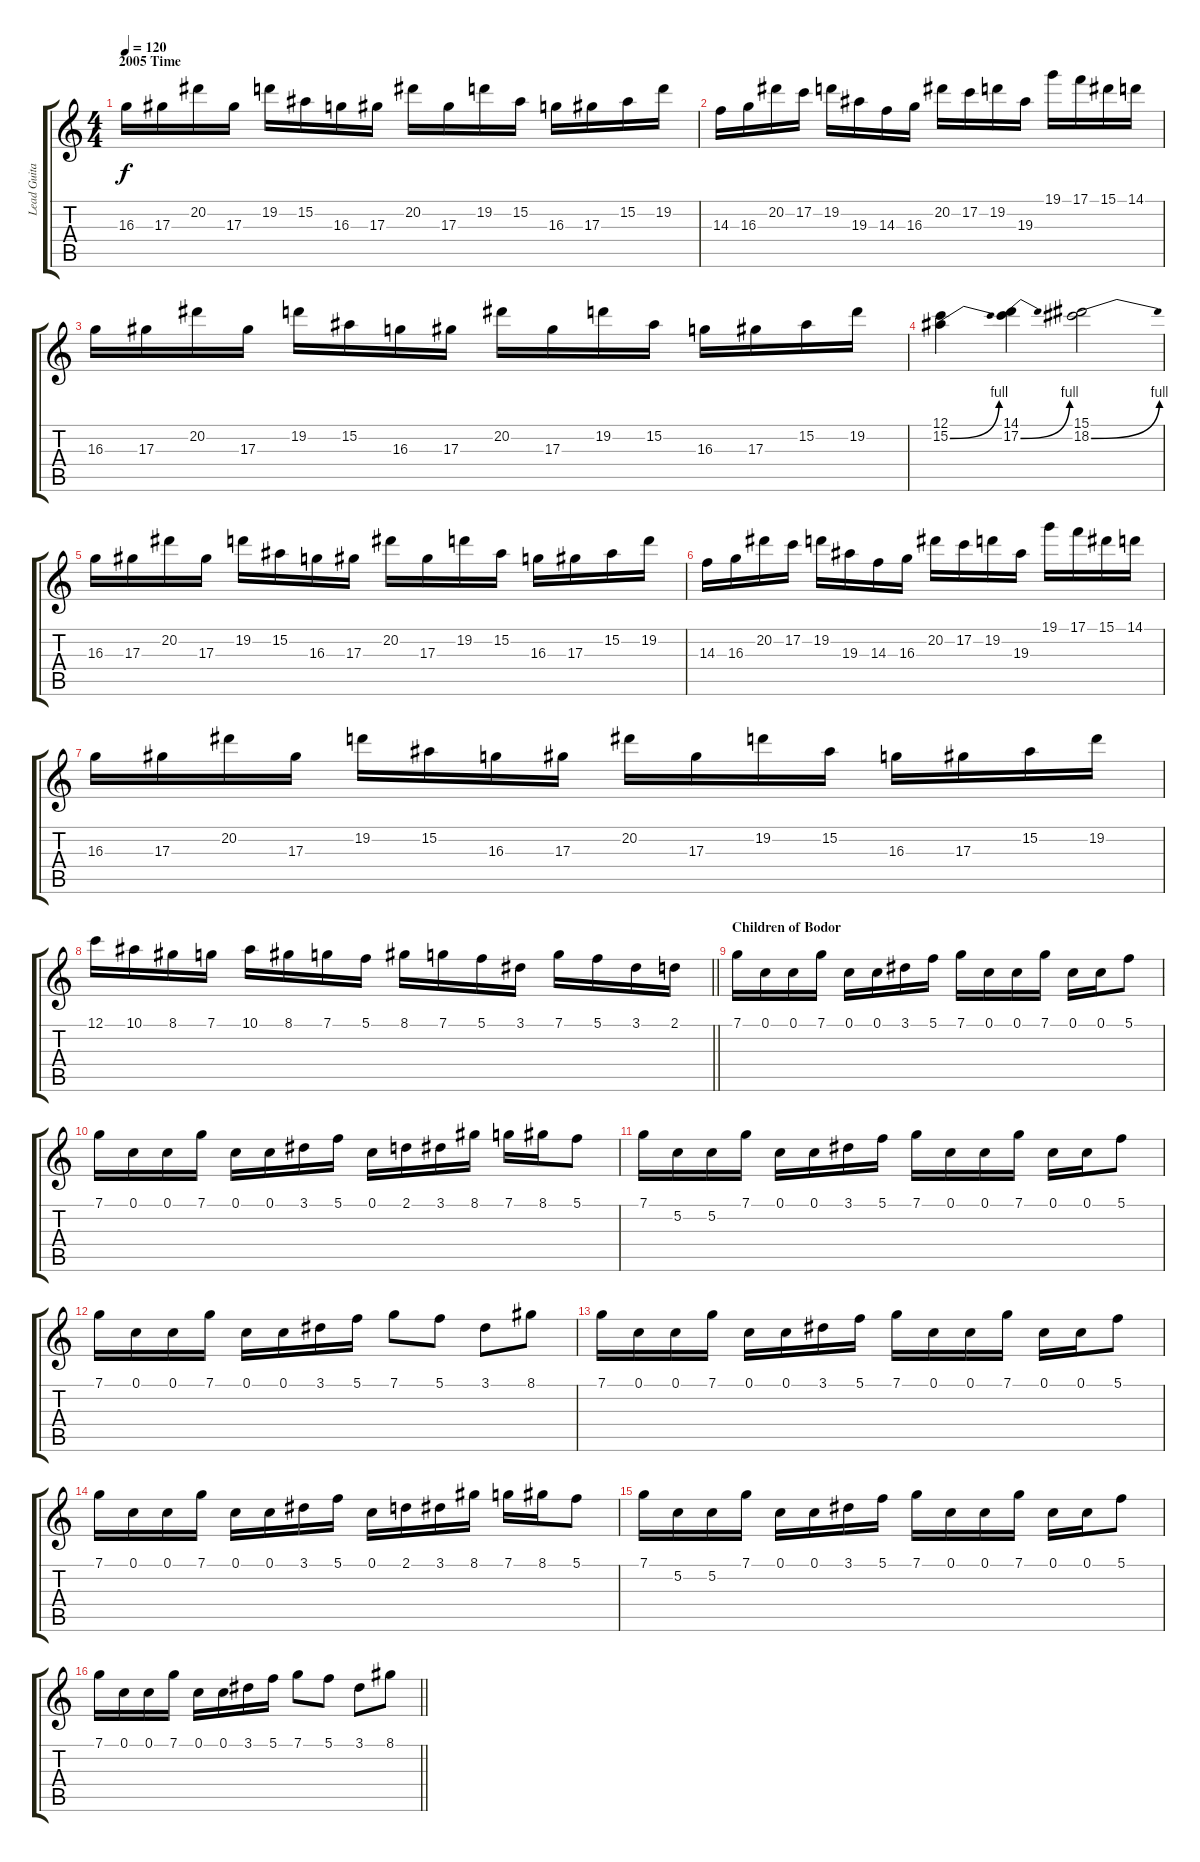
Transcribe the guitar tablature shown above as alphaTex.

\track ("Lead Guitar" "Lead Guita") {instrument distortionguitar}
\staff {score tabs}
\tuning (C4 G3 Eb3 Bb2 F2 C2) {hide}
\ts (4 4)
\section ("" "2005 Time")
\tempo 120
\clef g2
\ks c
16.3.16{dy f} 17.3.16 20.2.16 17.3.16 19.2.16 15.2.16 16.3.16 17.3.16 20.2.16 17.3.16 19.2.16 15.2.16 16.3.16 17.3.16 15.2.16 19.2.16 |
14.3.16 16.3.16 20.2.16 17.2.16 19.2.16 19.3.16 14.3.16 16.3.16 20.2.16 17.2.16 19.2.16 19.3.16 19.1.16 17.1.16 15.1.16 14.1.16 |
16.3.16 17.3.16 20.2.16 17.3.16 19.2.16 15.2.16 16.3.16 17.3.16 20.2.16 17.3.16 19.2.16 15.2.16 16.3.16 17.3.16 15.2.16 19.2.16 |
(12.1 15.2{be (bend 0 0 60 4)}).4 (14.1 17.2{be (bend 0 0 60 4)}).4 (15.1 18.2{be (bend 0 0 60 4)}).2 |
16.3.16 17.3.16 20.2.16 17.3.16 19.2.16 15.2.16 16.3.16 17.3.16 20.2.16 17.3.16 19.2.16 15.2.16 16.3.16 17.3.16 15.2.16 19.2.16 |
14.3.16 16.3.16 20.2.16 17.2.16 19.2.16 19.3.16 14.3.16 16.3.16 20.2.16 17.2.16 19.2.16 19.3.16 19.1.16 17.1.16 15.1.16 14.1.16 |
16.3.16 17.3.16 20.2.16 17.3.16 19.2.16 15.2.16 16.3.16 17.3.16 20.2.16 17.3.16 19.2.16 15.2.16 16.3.16 17.3.16 15.2.16 19.2.16 |
\barLineRight lightlight
12.1.16 10.1.16 8.1.16 7.1.16 10.1.16 8.1.16 7.1.16 5.1.16 8.1.16 7.1.16 5.1.16 3.1.16 7.1.16 5.1.16 3.1.16 2.1.16 |
\section ("" "Children of Bodor")
7.1.16 0.1.16 0.1.16 7.1.16 0.1.16 0.1.16 3.1.16 5.1.16 7.1.16 0.1.16 0.1.16 7.1.16 0.1.16 0.1.16 5.1.8 |
7.1.16 0.1.16 0.1.16 7.1.16 0.1.16 0.1.16 3.1.16 5.1.16 0.1.16 2.1.16 3.1.16 8.1.16 7.1.16 8.1.16 5.1.8 |
7.1.16 5.2.16 5.2.16 7.1.16 0.1.16 0.1.16 3.1.16 5.1.16 7.1.16 0.1.16 0.1.16 7.1.16 0.1.16 0.1.16 5.1.8 |
7.1.16 0.1.16 0.1.16 7.1.16 0.1.16 0.1.16 3.1.16 5.1.16 7.1.8 5.1.8 3.1.8 8.1.8 |
7.1.16 0.1.16 0.1.16 7.1.16 0.1.16 0.1.16 3.1.16 5.1.16 7.1.16 0.1.16 0.1.16 7.1.16 0.1.16 0.1.16 5.1.8 |
7.1.16 0.1.16 0.1.16 7.1.16 0.1.16 0.1.16 3.1.16 5.1.16 0.1.16 2.1.16 3.1.16 8.1.16 7.1.16 8.1.16 5.1.8 |
7.1.16 5.2.16 5.2.16 7.1.16 0.1.16 0.1.16 3.1.16 5.1.16 7.1.16 0.1.16 0.1.16 7.1.16 0.1.16 0.1.16 5.1.8 |
\barLineRight lightlight
7.1.16 0.1.16 0.1.16 7.1.16 0.1.16 0.1.16 3.1.16 5.1.16 7.1.8 5.1.8 3.1.8 8.1.8
